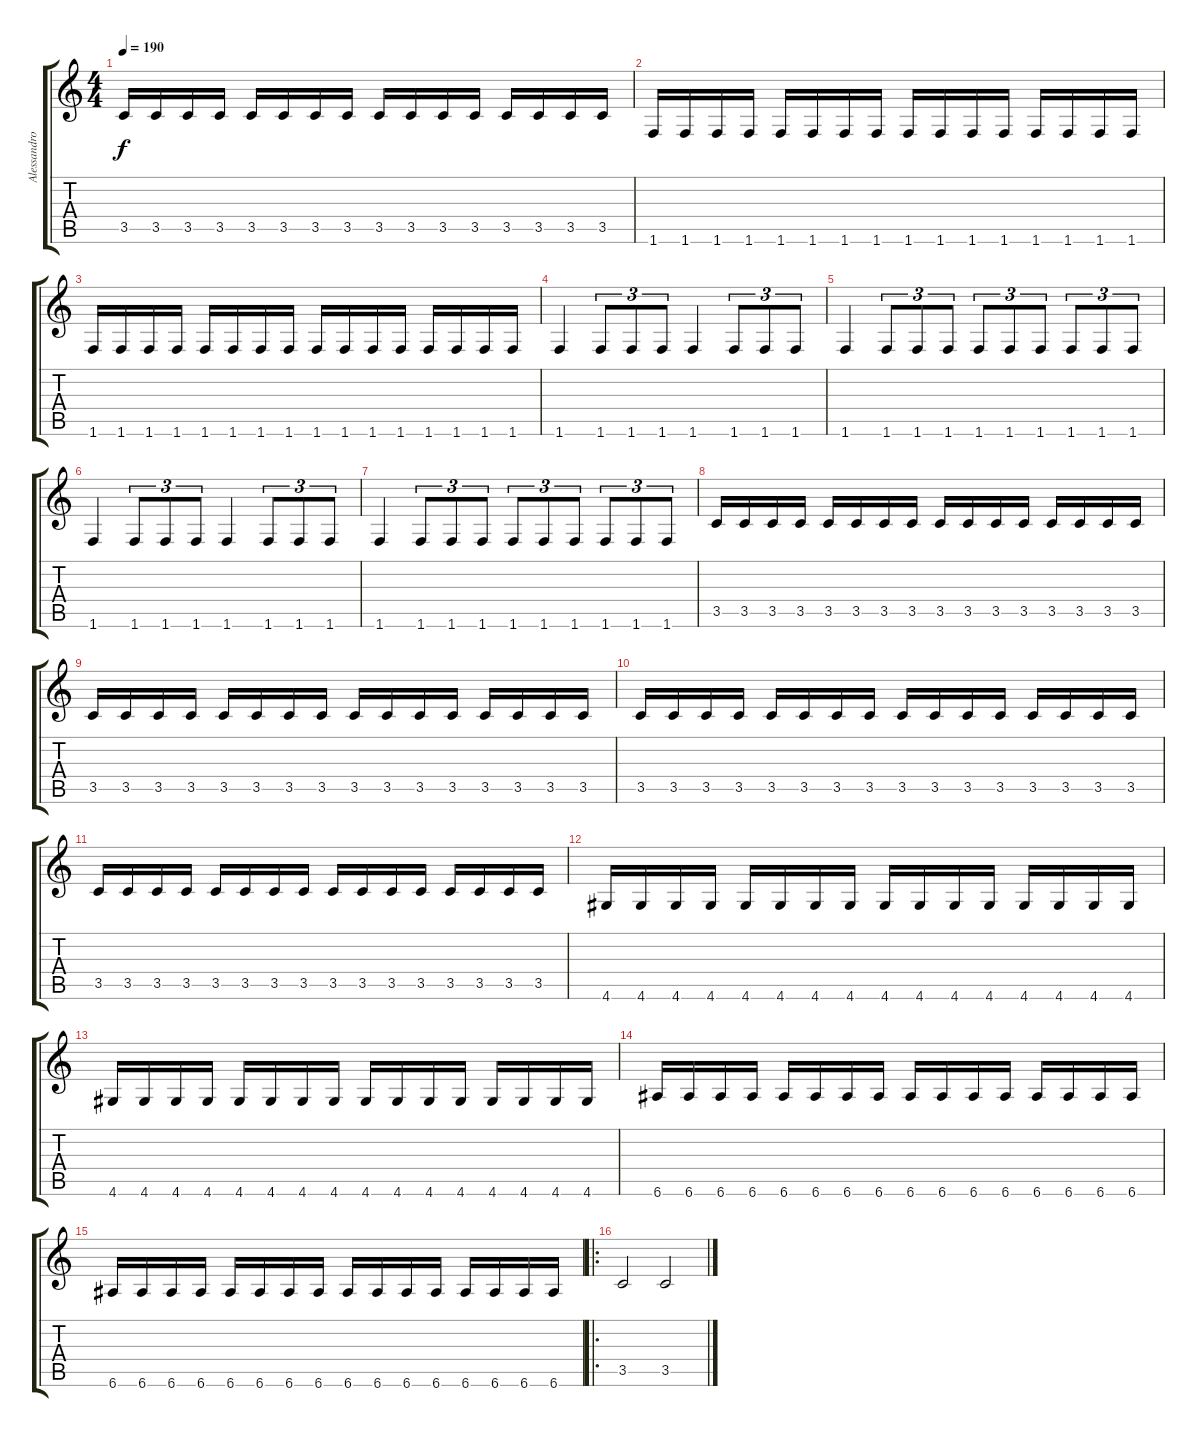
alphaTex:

\track ("Alessandro Lotta" "Alessandro") {instrument electricbassfinger}
\staff {score tabs}
\tuning (E4 B3 G3 D3 A2 E2) {hide}
\ts (4 4)
\tempo 190
\clef g2
\ks c
3.5.16{dy f} 3.5.16 3.5.16 3.5.16 3.5.16 3.5.16 3.5.16 3.5.16 3.5.16 3.5.16 3.5.16 3.5.16 3.5.16 3.5.16 3.5.16 3.5.16 |
1.6.16 1.6.16 1.6.16 1.6.16 1.6.16 1.6.16 1.6.16 1.6.16 1.6.16 1.6.16 1.6.16 1.6.16 1.6.16 1.6.16 1.6.16 1.6.16 |
1.6.16 1.6.16 1.6.16 1.6.16 1.6.16 1.6.16 1.6.16 1.6.16 1.6.16 1.6.16 1.6.16 1.6.16 1.6.16 1.6.16 1.6.16 1.6.16 |
1.6.4 1.6.8{tu (3 2)} 1.6.8{tu (3 2)} 1.6.8{tu (3 2)} 1.6.4 1.6.8{tu (3 2)} 1.6.8{tu (3 2)} 1.6.8{tu (3 2)} |
1.6.4 1.6.8{tu (3 2)} 1.6.8{tu (3 2)} 1.6.8{tu (3 2)} 1.6.8{tu (3 2)} 1.6.8{tu (3 2)} 1.6.8{tu (3 2)} 1.6.8{tu (3 2)} 1.6.8{tu (3 2)} 1.6.8{tu (3 2)} |
1.6.4 1.6.8{tu (3 2)} 1.6.8{tu (3 2)} 1.6.8{tu (3 2)} 1.6.4 1.6.8{tu (3 2)} 1.6.8{tu (3 2)} 1.6.8{tu (3 2)} |
1.6.4 1.6.8{tu (3 2)} 1.6.8{tu (3 2)} 1.6.8{tu (3 2)} 1.6.8{tu (3 2)} 1.6.8{tu (3 2)} 1.6.8{tu (3 2)} 1.6.8{tu (3 2)} 1.6.8{tu (3 2)} 1.6.8{tu (3 2)} |
3.5.16 3.5.16 3.5.16 3.5.16 3.5.16 3.5.16 3.5.16 3.5.16 3.5.16 3.5.16 3.5.16 3.5.16 3.5.16 3.5.16 3.5.16 3.5.16 |
3.5.16 3.5.16 3.5.16 3.5.16 3.5.16 3.5.16 3.5.16 3.5.16 3.5.16 3.5.16 3.5.16 3.5.16 3.5.16 3.5.16 3.5.16 3.5.16 |
3.5.16 3.5.16 3.5.16 3.5.16 3.5.16 3.5.16 3.5.16 3.5.16 3.5.16 3.5.16 3.5.16 3.5.16 3.5.16 3.5.16 3.5.16 3.5.16 |
3.5.16 3.5.16 3.5.16 3.5.16 3.5.16 3.5.16 3.5.16 3.5.16 3.5.16 3.5.16 3.5.16 3.5.16 3.5.16 3.5.16 3.5.16 3.5.16 |
4.6.16 4.6.16 4.6.16 4.6.16 4.6.16 4.6.16 4.6.16 4.6.16 4.6.16 4.6.16 4.6.16 4.6.16 4.6.16 4.6.16 4.6.16 4.6.16 |
4.6.16 4.6.16 4.6.16 4.6.16 4.6.16 4.6.16 4.6.16 4.6.16 4.6.16 4.6.16 4.6.16 4.6.16 4.6.16 4.6.16 4.6.16 4.6.16 |
6.6.16 6.6.16 6.6.16 6.6.16 6.6.16 6.6.16 6.6.16 6.6.16 6.6.16 6.6.16 6.6.16 6.6.16 6.6.16 6.6.16 6.6.16 6.6.16 |
6.6.16 6.6.16 6.6.16 6.6.16 6.6.16 6.6.16 6.6.16 6.6.16 6.6.16 6.6.16 6.6.16 6.6.16 6.6.16 6.6.16 6.6.16 6.6.16 |
\ro
3.5.2 3.5.2
